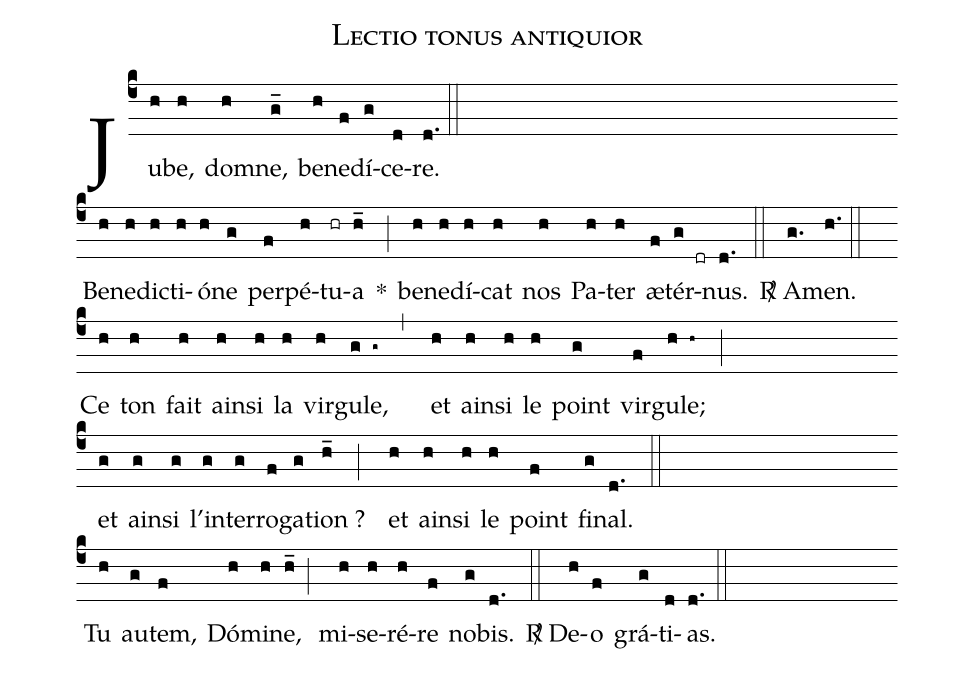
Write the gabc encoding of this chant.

name:Lectio tonus antiquior;
%%
(c4) Ju(h)be,(h) dom(h)ne,(g_) be(h)ne(f)dí(g)ce(d)re.(d.) (::Z-)
Be(h)ne(h)dic(h)ti(h)ó(h)ne(g) per(f)pé(h)tu(hr)a(h_) <sp>*</sp>(;)
be(h)ne(h)dí(h)cat(h) nos(h) Pa(h)ter(h) æ(f)tér(g dr)nus.(d.) (::)
<sp>R/</sp> A(g.)men.(h.) (::Z-)

Ce(h) ton(h) fait(h) ain(h)si(h) la(h) vir(h)gule,(g g~ ,)
et(h) ain(h)si(h) le(h) point(g) vir(f)gule;(h h~ ;Z-)
et(g) ain(g)si(g) l'in(g)ter(g)ro(f)ga(g)tion ?(h_ ;)
et(h) ain(h)si(h) le(h) point(f) fi(g)nal.(d. ::Z-)

Tu(h) au(g)tem,(f) Dó(h)mi(h)ne,(h_;)
mi(h)se(h)ré(h)re(f) no(g)bis.(d.) (::)
<sp>R/</sp> De(h)o(f) grá(g)ti(d)as.(d.) (::)
